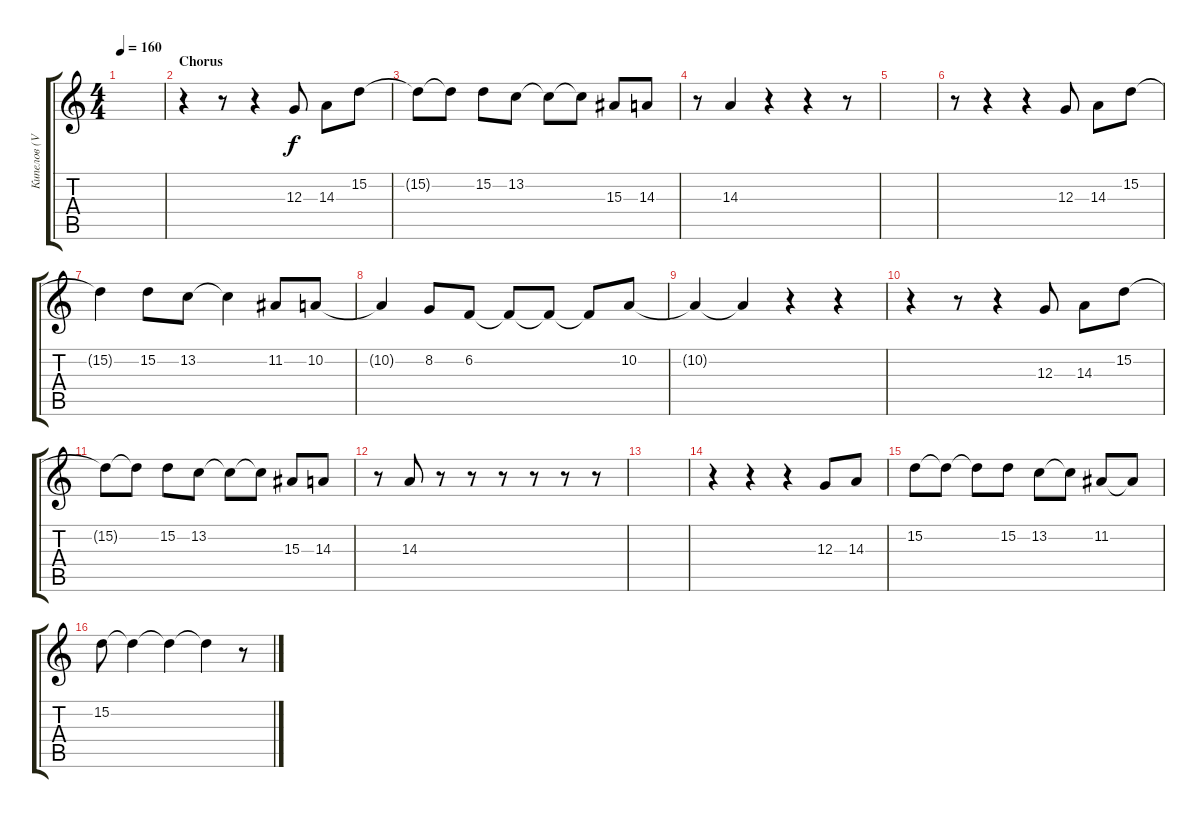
\track ("Кипелов (Vocal)" "Кипелов (V") {instrument lead6voice}
\staff {score tabs}
\tuning (E4 B3 G3 D3 A2 E2) {hide}
\ts (4 4)
\tempo 160
\clef g2
\ks c
|
\section ("" "Chorus")
r.4 r.8 r.4 12.3.8 14.3.8 15.2.8 |
15.2{t}.8 15.2{t}.8 15.2.8 13.2.8 13.2{t}.8 13.2{t}.8 15.3.8 14.3.8 |
r.8 14.3.4 r.4 r.4 r.8 |
|
r.8 r.4 r.4 12.3.8 14.3.8 15.2.8 |
15.2{t}.4 15.2.8 13.2.8 13.2{t}.4 11.2.8 10.2.8 |
10.2{t}.4 8.2.8 6.2.8 6.2{t}.8 6.2{t}.8 6.2{t}.8 10.2.8 |
10.2{t}.4 10.2{t}.4 r.4 r.4 |
r.4 r.8 r.4 12.3.8 14.3.8 15.2.8 |
15.2{t}.8 15.2{t}.8 15.2.8 13.2.8 13.2{t}.8 13.2{t}.8 15.3.8 14.3.8 |
r.8 14.3.8 r.8 r.8 r.8 r.8 r.8 r.8 |
|
r.4 r.4 r.4 12.3.8 14.3.8 |
15.2.8 15.2{t}.8 15.2{t}.8 15.2.8 13.2.8 13.2{t}.8 11.2.8 11.2{t}.8 |
15.2.8 15.2{t}.4 15.2{t}.4 15.2{t}.4 r.8
